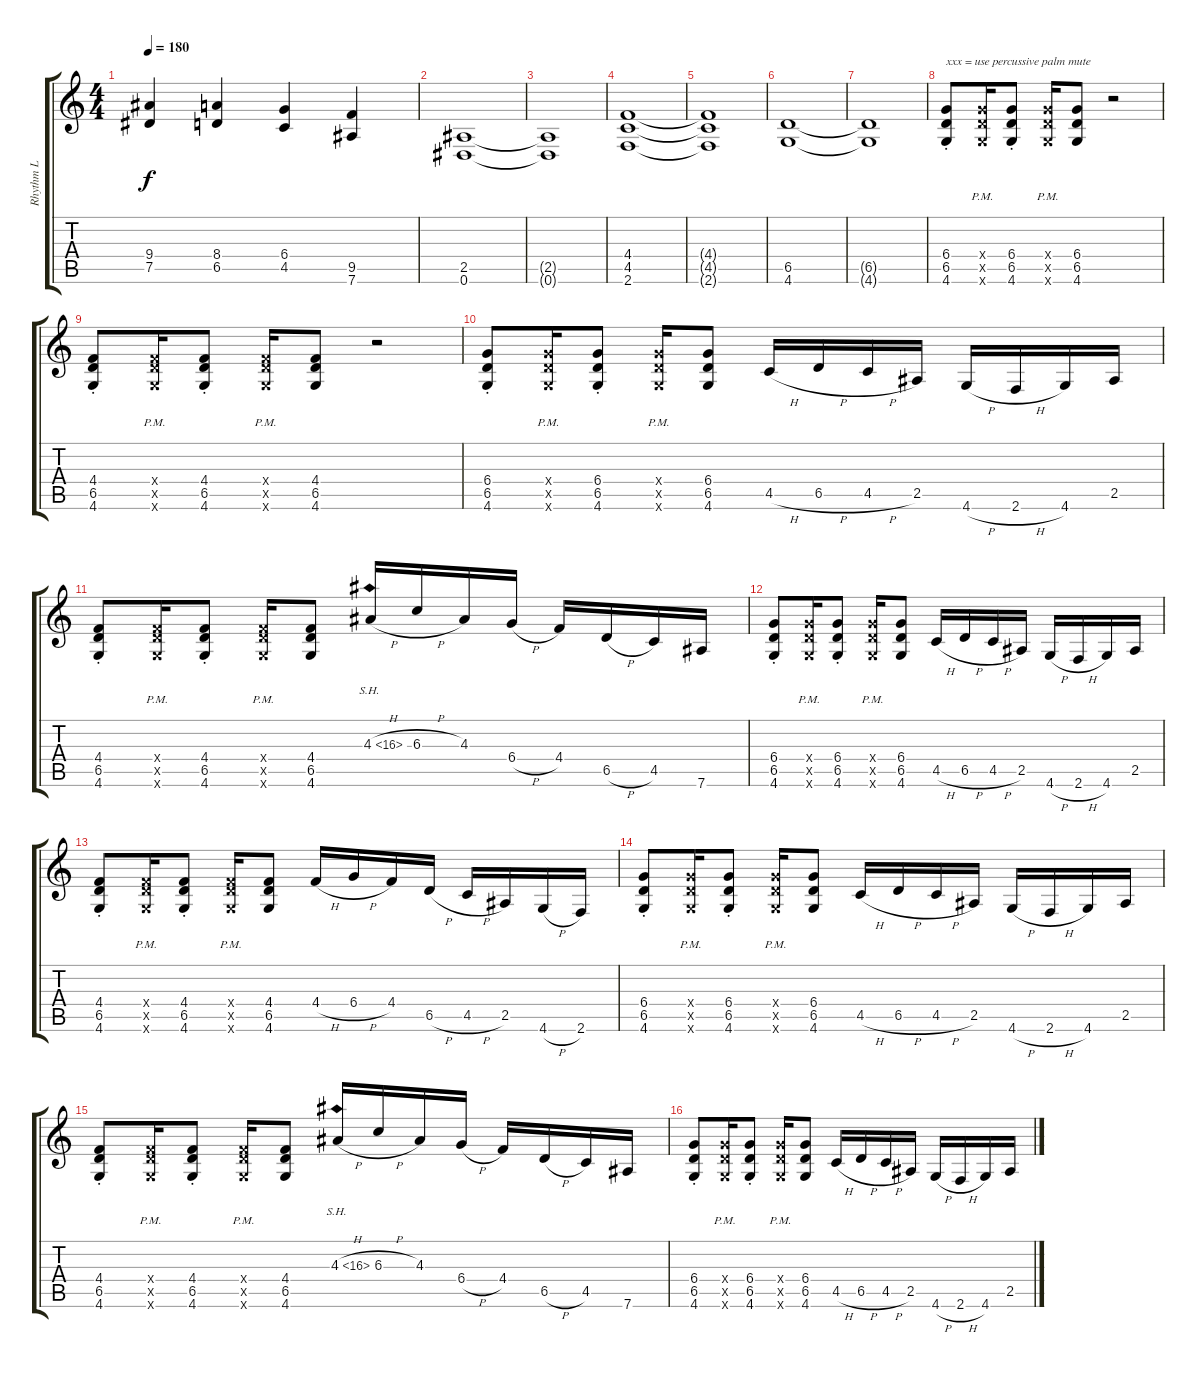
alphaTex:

\track ("Rhythm L" "Rhythm L") {instrument distortionguitar}
\staff {score tabs}
\tuning (Eb4 Bb3 Gb3 Db3 Ab2 Eb2) {hide}
\ts (4 4)
\tempo 180
\clef g2
\ks c
(9.4 7.5).4{dy f} (8.4 6.5).4 (6.4 4.5).4 (9.5 7.6).4 |
(2.5 0.6).1 |
(2.5{t} 0.6{t}).1 |
(4.4 4.5 2.6).1 |
(4.4{t} 4.5{t} 2.6{t}).1 |
(6.5 4.6).1 |
(6.5{t} 4.6{t}).1 |
(6.4{st} 6.5{st} 4.6{st}).8{txt "xxx = use percussive palm mute"} (6.4{pm x} 6.5{pm x} 4.6{pm x}).16 (6.4{st} 6.5{st} 4.6{st}).8 (6.4{pm x} 6.5{pm x} 4.6{pm x}).16 (6.4 6.5 4.6).8 r.2 |
(4.4{st} 6.5{st} 4.6{st}).8 (4.4{pm x} 6.5{pm x} 4.6{pm x}).16 (4.4{st} 6.5{st} 4.6{st}).8 (4.4{pm x} 6.5{pm x} 4.6{pm x}).16 (4.4 6.5 4.6).8 r.2 |
(6.4{st} 6.5{st} 4.6{st}).8 (6.4{pm x} 6.5{pm x} 4.6{pm x}).16 (6.4{st} 6.5{st} 4.6{st}).8 (6.4{pm x} 6.5{pm x} 4.6{pm x}).16 (6.4 6.5 4.6).8 4.5{h}.16 6.5{h}.16 4.5{h}.16 2.5.16 4.6{h}.16 2.6{h}.16 4.6.16 2.5.16 |
(4.4{st} 6.5{st} 4.6{st}).8 (4.4{pm x} 6.5{pm x} 4.6{pm x}).16 (4.4{st} 6.5{st} 4.6{st}).8 (4.4{pm x} 6.5{pm x} 4.6{pm x}).16 (4.4 6.5 4.6).8 4.3{sh 12 h}.16 6.3{h}.16 4.3.16 6.4{h}.16 4.4.16 6.5{h}.16 4.5.16 7.6.16 |
(6.4{st} 6.5{st} 4.6{st}).8 (6.4{pm x} 6.5{pm x} 4.6{pm x}).16 (6.4{st} 6.5{st} 4.6{st}).8 (6.4{pm x} 6.5{pm x} 4.6{pm x}).16 (6.4 6.5 4.6).8 4.5{h}.16 6.5{h}.16 4.5{h}.16 2.5.16 4.6{h}.16 2.6{h}.16 4.6.16 2.5.16 |
(4.4{st} 6.5{st} 4.6{st}).8 (4.4{pm x} 6.5{pm x} 4.6{pm x}).16 (4.4{st} 6.5{st} 4.6{st}).8 (4.4{pm x} 6.5{pm x} 4.6{pm x}).16 (4.4 6.5 4.6).8 4.4{h}.16 6.4{h}.16 4.4.16 6.5{h}.16 4.5{h}.16 2.5.16 4.6{h}.16 2.6.16 |
(6.4{st} 6.5{st} 4.6{st}).8 (6.4{pm x} 6.5{pm x} 4.6{pm x}).16 (6.4{st} 6.5{st} 4.6{st}).8 (6.4{pm x} 6.5{pm x} 4.6{pm x}).16 (6.4 6.5 4.6).8 4.5{h}.16 6.5{h}.16 4.5{h}.16 2.5.16 4.6{h}.16 2.6{h}.16 4.6.16 2.5.16 |
(4.4{st} 6.5{st} 4.6{st}).8 (4.4{pm x} 6.5{pm x} 4.6{pm x}).16 (4.4{st} 6.5{st} 4.6{st}).8 (4.4{pm x} 6.5{pm x} 4.6{pm x}).16 (4.4 6.5 4.6).8 4.3{sh 12 h}.16 6.3{h}.16 4.3.16 6.4{h}.16 4.4.16 6.5{h}.16 4.5.16 7.6.16 |
(6.4{st} 6.5{st} 4.6{st}).8 (6.4{pm x} 6.5{pm x} 4.6{pm x}).16 (6.4{st} 6.5{st} 4.6{st}).8 (6.4{pm x} 6.5{pm x} 4.6{pm x}).16 (6.4 6.5 4.6).8 4.5{h}.16 6.5{h}.16 4.5{h}.16 2.5.16 4.6{h}.16 2.6{h}.16 4.6.16 2.5.16
